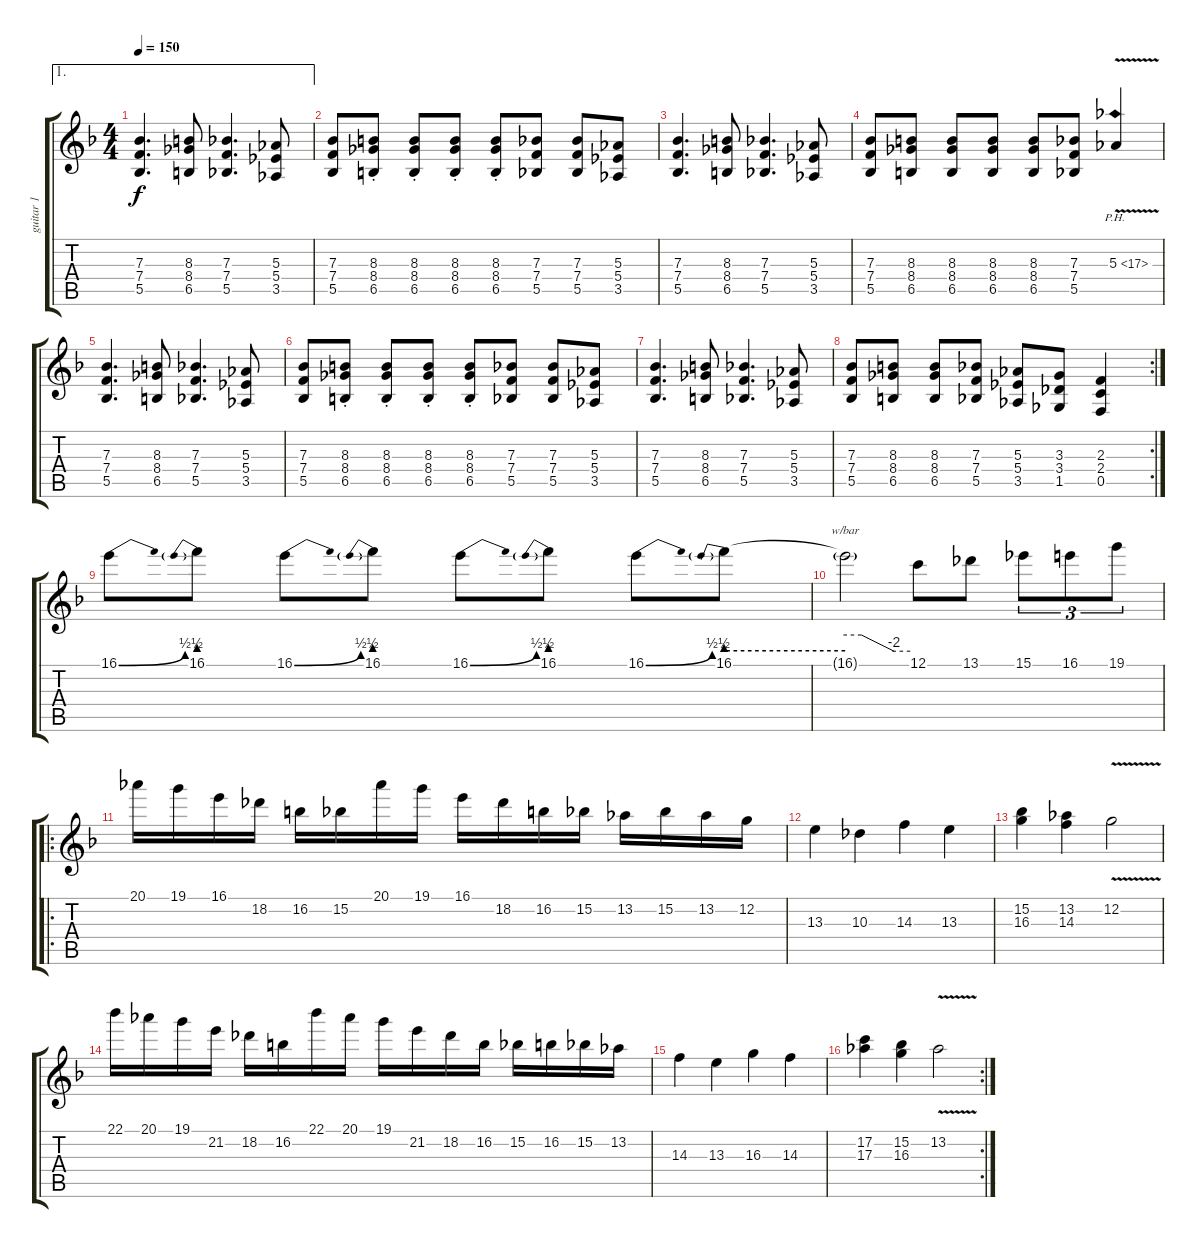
\track ("guitar 1" "guitar 1") {instrument distortionguitar}
\staff {score tabs}
\tuning (C4 G3 Eb3 Bb2 F2 C2) {hide}
\ae 1
\ts (4 4)
\tempo 150
\clef g2
\ks dminor
(7.3 7.4 5.5).4{d dy f} (8.3 8.4 6.5).8 (7.3 7.4 5.5).4{d} (5.3 5.4 3.5).8 |
(7.3 7.4 5.5).8 (8.3{st} 8.4{st} 6.5{st}).8 (8.3{st} 8.4{st} 6.5{st}).8 (8.3{st} 8.4{st} 6.5{st}).8 (8.3{st} 8.4{st} 6.5{st}).8 (7.3 7.4 5.5).8 (7.3 7.4 5.5).8 (5.3 5.4 3.5).8 |
(7.3 7.4 5.5).4{d} (8.3 8.4 6.5).8 (7.3 7.4 5.5).4{d} (5.3 5.4 3.5).8 |
(7.3 7.4 5.5).8 (8.3 8.4 6.5).8 (8.3 8.4 6.5).8 (8.3 8.4 6.5).8 (8.3 8.4 6.5).8 (7.3 7.4 5.5).8 5.3{ph 12 v}.4 |
(7.3 7.4 5.5).4{d} (8.3 8.4 6.5).8 (7.3 7.4 5.5).4{d} (5.3 5.4 3.5).8 |
(7.3 7.4 5.5).8 (8.3{st} 8.4{st} 6.5{st}).8 (8.3{st} 8.4{st} 6.5{st}).8 (8.3{st} 8.4{st} 6.5{st}).8 (8.3{st} 8.4{st} 6.5{st}).8 (7.3 7.4 5.5).8 (7.3 7.4 5.5).8 (5.3 5.4 3.5).8 |
(7.3 7.4 5.5).4{d} (8.3 8.4 6.5).8 (7.3 7.4 5.5).4{d} (5.3 5.4 3.5).8 |
\rc 2
(7.3 7.4 5.5).8 (8.3 8.4 6.5).8 (8.3 8.4 6.5).8 (7.3 7.4 5.5).8 (5.3 5.4 3.5).8 (3.3 3.4 1.5).8 (2.3 2.4 0.5).4 |
16.1{be (bend 0 0 60 2)}.8 16.1{be (prebend 0 2 60 2)}.8 16.1{be (bend 0 0 60 2)}.8 16.1{be (prebend 0 2 60 2)}.8 16.1{be (bend 0 0 60 2)}.8 16.1{be (prebend 0 2 60 2)}.8 16.1{be (bend 0 0 60 2)}.8 16.1{be (prebend 0 2 60 2)}.8 |
16.1{be (hold 0 0 60 0) t}.2{tbe (custom default 0 0 15 0 45 -8 60 -8)} 12.1.8 13.1.8 15.1.8{tu (3 2)} 16.1.8{tu (3 2)} 19.1.8{tu (3 2)} |
\ro
20.1.16 19.1.16 16.1.16 18.2.16 16.2.16 15.2.16 20.1.16 19.1.16 16.1.16 18.2.16 16.2.16 15.2.16 13.2.16 15.2.16 13.2.16 12.2.16 |
13.3.4 10.3.4 14.3.4 13.3.4 |
(15.2 16.3).4 (13.2 14.3).4 12.2{v}.2 |
22.1.16 20.1.16 19.1.16 21.2.16 18.2.16 16.2.16 22.1.16 20.1.16 19.1.16 21.2.16 18.2.16 16.2.16 15.2.16 16.2.16 15.2.16 13.2.16 |
14.3.4 13.3.4 16.3.4 14.3.4 |
\rc 2
(17.2 17.3).4 (15.2 16.3).4 13.2{v}.2
